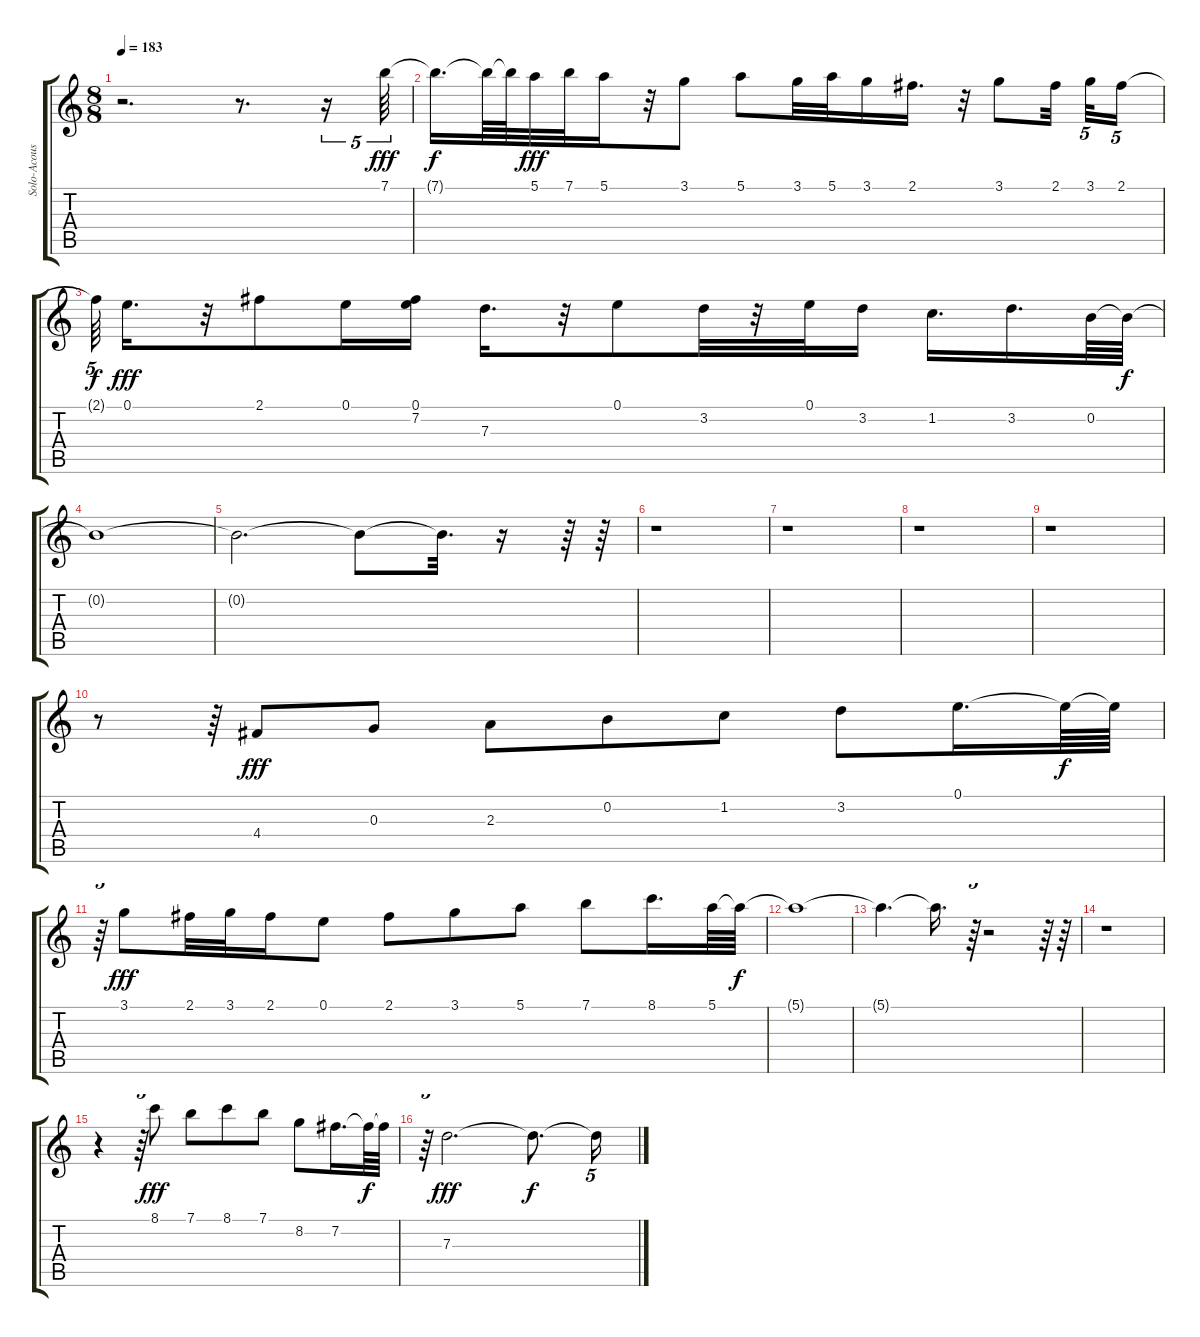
\track ("Solo-Acoustic2" "Solo-Acous") {instrument acousticguitarnylon}
\staff {score tabs}
\tuning (E4 B3 G3 D3 A2 E2) {hide}
\ts (8 8)
\tempo 183
\clef g2
\ks c
r.2{d dy f} r.8{d} r.16{tu (5 4)} 7.1.64{tu (5 4) dy fff} |
7.1{t}.16{d dy f} 7.1{t}.64 7.1{t}.64 5.1.32{dy fff} 7.1.32 5.1.16 r.32 3.1.8 5.1.8 3.1.32 5.1.32 3.1.16 2.1.16{d} r.32 3.1.8 2.1.32{beam splitsecondary} 3.1.32{tu (5 4)} 2.1.16{tu (5 4)} |
2.1{t}.64{tu (5 4) dy f} 0.1.16{d dy fff} r.32 2.1.8 0.1.16 (0.1 7.2).16 7.3.16{d} r.32 0.1.8 3.2.32 r.32 0.1.32 3.2.16 1.2.16{d} 3.2.16{d} 0.2.64 0.2{t}.64{dy f} |
0.2{t}.1 |
0.2{t}.2{d} 0.2{t}.8 0.2{t}.32{d} r.16 r.64 r.64 |
r.1 |
r.1 |
r.1 |
r.1 |
r.8 r.64{tu (5 4)} 4.4.8{dy fff} 0.3.8 2.3.8 0.2.8 1.2.8 3.2.8 0.1.16{d} 0.1{t}.64{dy f} 0.1{t}.64 |
r.64{tu (5 4)} 3.1.8{dy fff} 2.1.32 3.1.32 2.1.16 0.1.8 2.1.8 3.1.8 5.1.8 7.1.8 8.1.16{d} 5.1.64 5.1{t}.64{dy f} |
5.1{t}.1 |
5.1{t}.4{d} 5.1{t}.16{d} r.64{tu (5 4)} r.2 r.64 r.64 |
r.1 |
r.4 r.64{tu (5 4)} 8.1.8{dy fff} 7.1.8 8.1.8 7.1.8 8.2.8 7.2.16{d} 7.2{t}.64{dy f} 7.2{t}.64 |
r.64{tu (5 4)} 7.3.2{d dy fff} 7.3{t}.8{d dy f} 7.3{t}.16{tu (5 4)}
